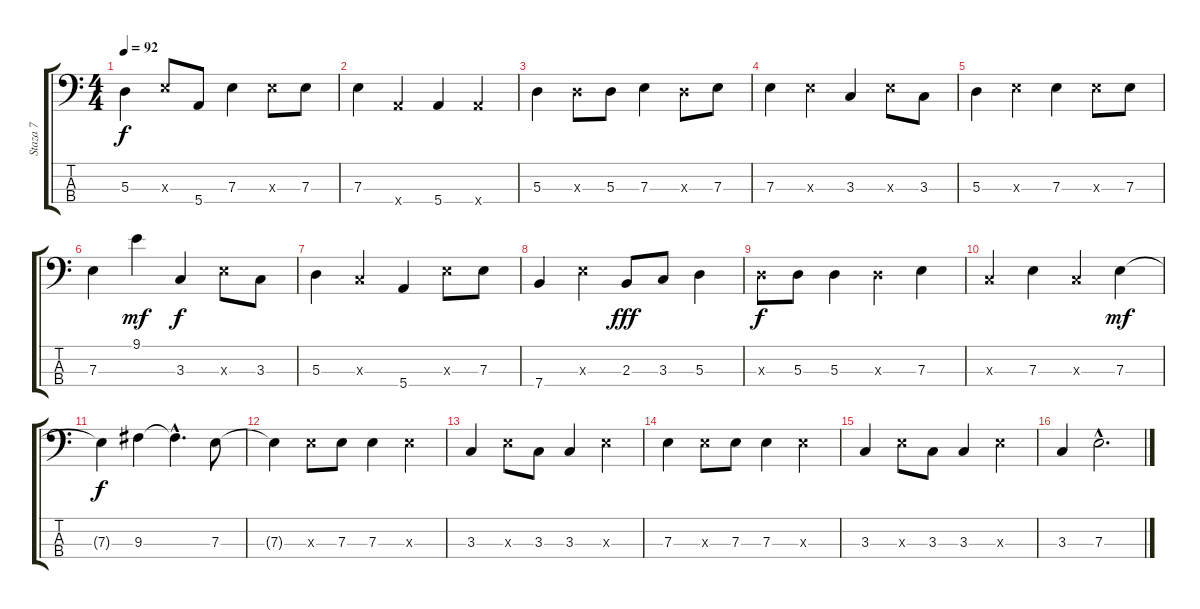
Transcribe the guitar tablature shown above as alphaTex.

\track ("Staza 7" "Staza 7") {instrument electricbassfinger}
\staff {score tabs}
\tuning (G2 D2 A1 E1) {hide}
\ts (4 4)
\tempo 92
\clef f4
\ks c
5.3.4{dy f} 7.3{x}.8 5.4.8 7.3.4 7.3{x}.8 7.3.8 |
7.3.4 5.4{x}.4 5.4.4 5.4{x}.4 |
5.3.4 5.3{x}.8 5.3.8 7.3.4 5.3{x}.8 7.3.8 |
7.3.4 7.3{x}.4 3.3.4 7.3{x}.8 3.3.8 |
5.3.4 7.3{x}.4 7.3.4 7.3{x}.8 7.3.8 |
7.3.4 9.1.4{dy mf} 3.3.4{dy f} 7.3{x}.8 3.3.8 |
5.3.4 3.3{x}.4 5.4.4 7.3{x}.8 7.3.8 |
7.4.4 7.3{x}.4 2.3.8{dy fff} 3.3.8 5.3.4 |
5.3{x}.8{dy f} 5.3.8 5.3.4 5.3{x}.4 7.3.4 |
3.3{x}.4 7.3.4 3.3{x}.4 7.3.4{dy mf} |
7.3{t}.4{dy f} 9.3.4 9.3{hac t}.4{d} 7.3.8 |
7.3{t}.4 7.3{x}.8 7.3.8 7.3.4 7.3{x}.4 |
3.3.4 7.3{x}.8 3.3.8 3.3.4 7.3{x}.4 |
7.3.4 7.3{x}.8 7.3.8 7.3.4 7.3{x}.4 |
3.3.4 7.3{x}.8 3.3.8 3.3.4 7.3{x}.4 |
3.3.4 7.3{hac}.2{d}
